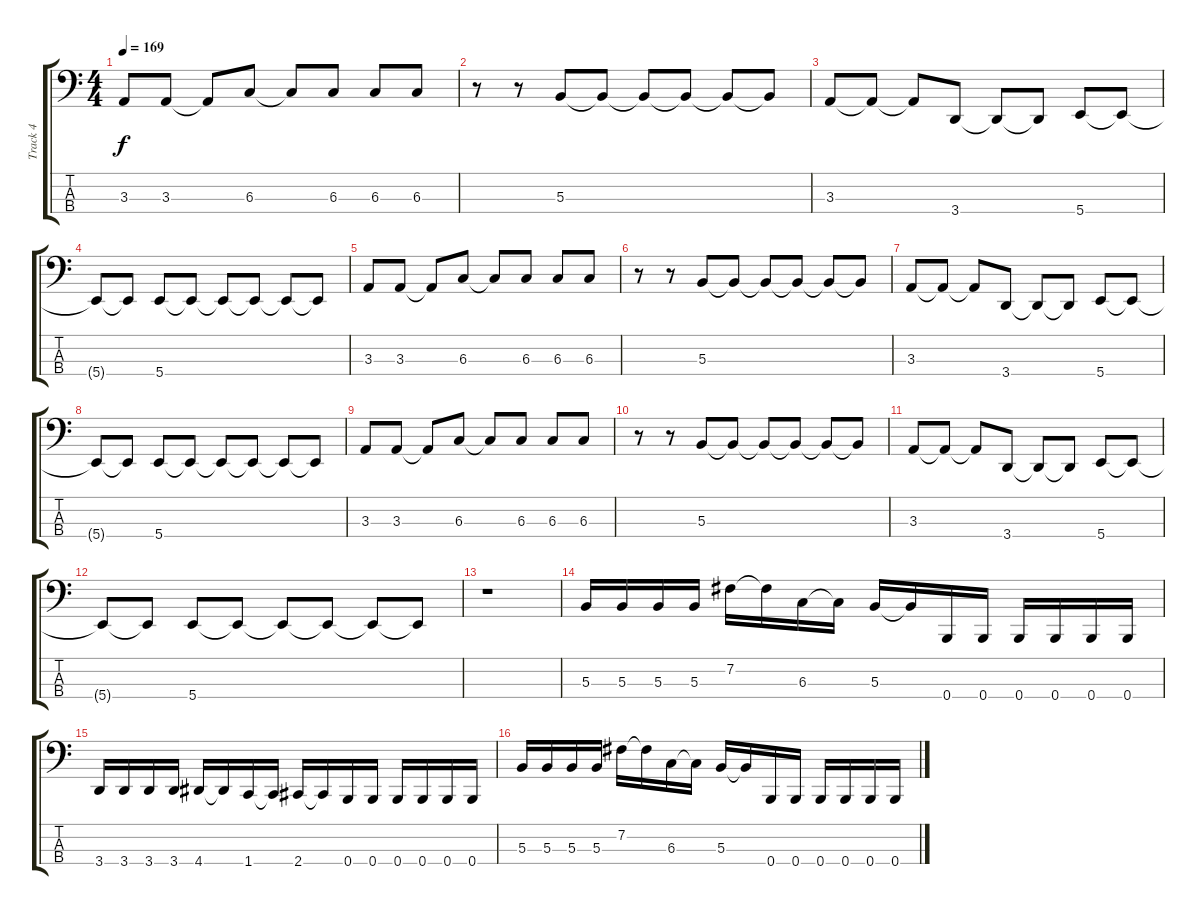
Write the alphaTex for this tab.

\track ("Track 4" "Track 4") {instrument electricbassfinger}
\staff {score tabs}
\tuning (E2 B1 Gb1 B0) {hide}
\ts (4 4)
\tempo 169
\clef f4
\ks c
3.3.8{dy f} 3.3.8 3.3{t}.8 6.3.8 6.3{t}.8 6.3.8 6.3.8 6.3.8 |
r.8 r.8 5.3.8 5.3{t}.8 5.3{t}.8 5.3{t}.8 5.3{t}.8 5.3{t}.8 |
3.3.8 3.3{t}.8 3.3{t}.8 3.4.8 3.4{t}.8 3.4{t}.8 5.4.8 5.4{t}.8 |
5.4{t}.8 5.4{t}.8 5.4.8 5.4{t}.8 5.4{t}.8 5.4{t}.8 5.4{t}.8 5.4{t}.8 |
3.3.8 3.3.8 3.3{t}.8 6.3.8 6.3{t}.8 6.3.8 6.3.8 6.3.8 |
r.8 r.8 5.3.8 5.3{t}.8 5.3{t}.8 5.3{t}.8 5.3{t}.8 5.3{t}.8 |
3.3.8 3.3{t}.8 3.3{t}.8 3.4.8 3.4{t}.8 3.4{t}.8 5.4.8 5.4{t}.8 |
5.4{t}.8 5.4{t}.8 5.4.8 5.4{t}.8 5.4{t}.8 5.4{t}.8 5.4{t}.8 5.4{t}.8 |
3.3.8 3.3.8 3.3{t}.8 6.3.8 6.3{t}.8 6.3.8 6.3.8 6.3.8 |
r.8 r.8 5.3.8 5.3{t}.8 5.3{t}.8 5.3{t}.8 5.3{t}.8 5.3{t}.8 |
3.3.8 3.3{t}.8 3.3{t}.8 3.4.8 3.4{t}.8 3.4{t}.8 5.4.8 5.4{t}.8 |
5.4{t}.8 5.4{t}.8 5.4.8 5.4{t}.8 5.4{t}.8 5.4{t}.8 5.4{t}.8 5.4{t}.8 |
r.1 |
5.3.16 5.3.16 5.3.16 5.3.16 7.2.16 7.2{t}.16 6.3.16 6.3{t}.16 5.3.16 5.3{t}.16 0.4.16 0.4.16 0.4.16 0.4.16 0.4.16 0.4.16 |
3.4.16 3.4.16 3.4.16 3.4.16 4.4.16 4.4{t}.16 1.4.16 1.4{t}.16 2.4.16 2.4{t}.16 0.4.16 0.4.16 0.4.16 0.4.16 0.4.16 0.4.16 |
5.3.16 5.3.16 5.3.16 5.3.16 7.2.16 7.2{t}.16 6.3.16 6.3{t}.16 5.3.16 5.3{t}.16 0.4.16 0.4.16 0.4.16 0.4.16 0.4.16 0.4.16
